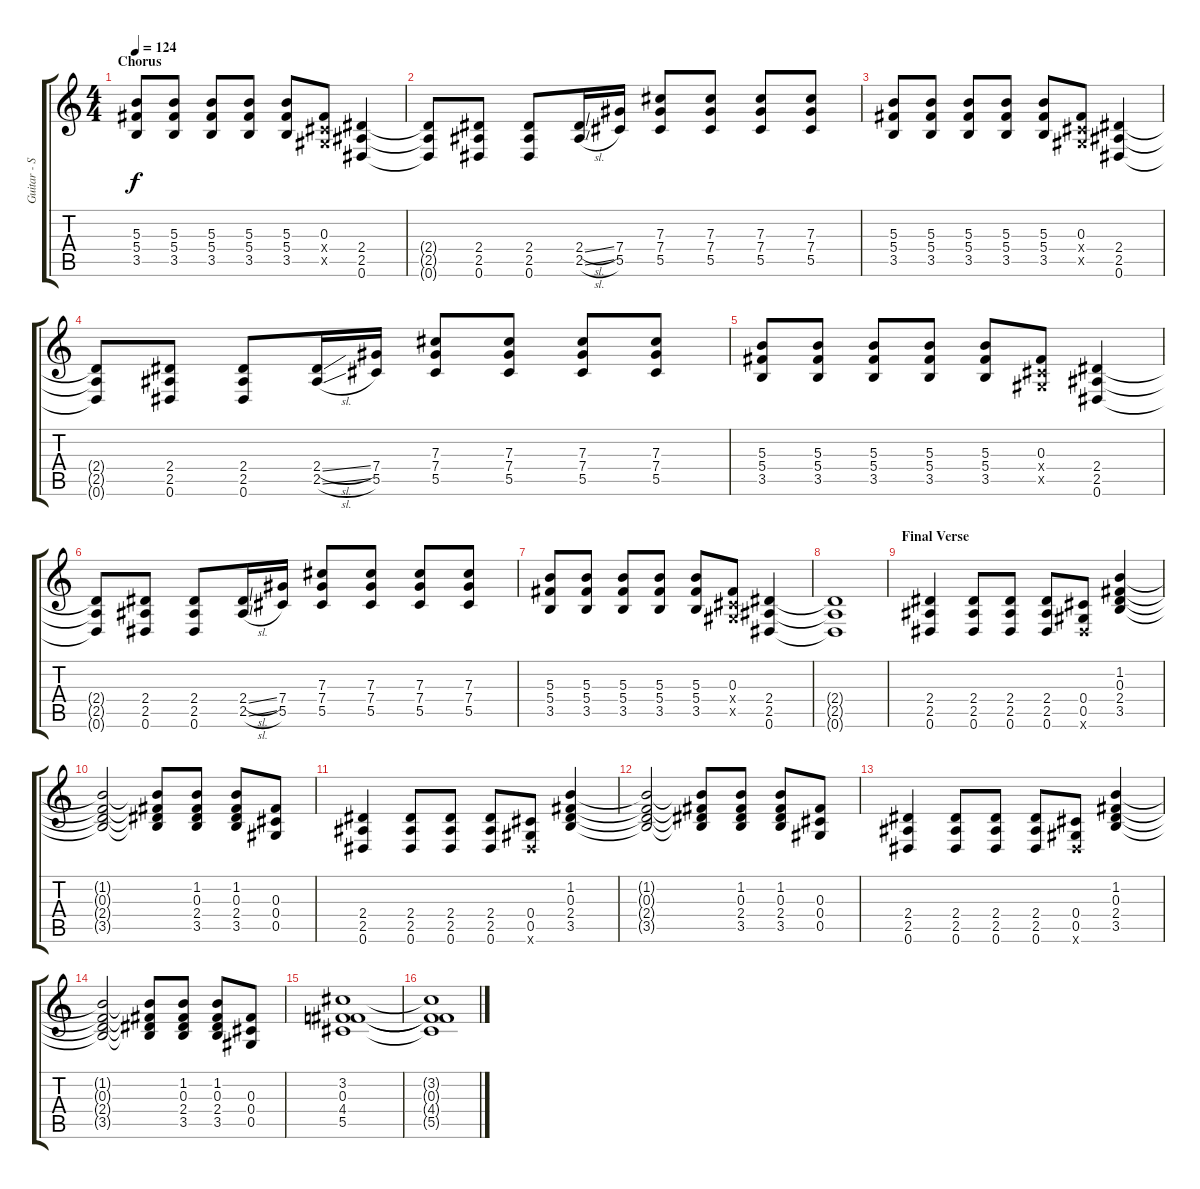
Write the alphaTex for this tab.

\track ("Guitar - Shaun Morgan" "Guitar - S") {instrument acousticguitarsteel}
\staff {score tabs}
\tuning (Eb4 Bb3 Gb3 Db3 Ab2 Eb2) {hide}
\ts (4 4)
\section ("" "Chorus")
\tempo 124
\clef g2
\ks c
(5.3 5.4 3.5).8{dy f} (5.3 5.4 3.5).8 (5.3 5.4 3.5).8 (5.3 5.4 3.5).8 (5.3 5.4 3.5).8 (0.3 0.4{x} 0.5{x}).8 (2.4 2.5 0.6).4 |
(2.4{t} 2.5{t} 0.6{t}).8 (2.4 2.5 0.6).8 (2.4 2.5 0.6).8 (2.4{sl} 2.5{sl}).16 (7.4 5.5).16 (7.3 7.4 5.5).8 (7.3 7.4 5.5).8 (7.3 7.4 5.5).8 (7.3 7.4 5.5).8 |
(5.3 5.4 3.5).8 (5.3 5.4 3.5).8 (5.3 5.4 3.5).8 (5.3 5.4 3.5).8 (5.3 5.4 3.5).8 (0.3 0.4{x} 0.5{x}).8 (2.4 2.5 0.6).4 |
(2.4{t} 2.5{t} 0.6{t}).8 (2.4 2.5 0.6).8 (2.4 2.5 0.6).8 (2.4{sl} 2.5{sl}).16 (7.4 5.5).16 (7.3 7.4 5.5).8 (7.3 7.4 5.5).8 (7.3 7.4 5.5).8 (7.3 7.4 5.5).8 |
(5.3 5.4 3.5).8 (5.3 5.4 3.5).8 (5.3 5.4 3.5).8 (5.3 5.4 3.5).8 (5.3 5.4 3.5).8 (0.3 0.4{x} 0.5{x}).8 (2.4 2.5 0.6).4 |
(2.4{t} 2.5{t} 0.6{t}).8 (2.4 2.5 0.6).8 (2.4 2.5 0.6).8 (2.4{sl} 2.5{sl}).16 (7.4 5.5).16 (7.3 7.4 5.5).8 (7.3 7.4 5.5).8 (7.3 7.4 5.5).8 (7.3 7.4 5.5).8 |
(5.3 5.4 3.5).8 (5.3 5.4 3.5).8 (5.3 5.4 3.5).8 (5.3 5.4 3.5).8 (5.3 5.4 3.5).8 (0.3 0.4{x} 0.5{x}).8 (2.4 2.5 0.6).4 |
(2.4{t} 2.5{t} 0.6{t}).1 |
\section ("" "Final Verse")
(2.4 2.5 0.6).4{instrument acousticguitarsteel} (2.4 2.5 0.6).8 (2.4 2.5 0.6).8 (2.4 2.5 0.6).8 (0.4 0.5 0.6{x}).8 (1.2 0.3 2.4 3.5).4 |
(1.2{t} 0.3{t} 2.4{t} 3.5{t}).2 (1.2{t} 0.3{t} 2.4{t} 3.5{t}).8 (1.2 0.3 2.4 3.5).8 (1.2 0.3 2.4 3.5).8 (0.3 0.4 0.5).8 |
(2.4 2.5 0.6).4 (2.4 2.5 0.6).8 (2.4 2.5 0.6).8 (2.4 2.5 0.6).8 (0.4 0.5 0.6{x}).8 (1.2 0.3 2.4 3.5).4 |
(1.2{t} 0.3{t} 2.4{t} 3.5{t}).2 (1.2{t} 0.3{t} 2.4{t} 3.5{t}).8 (1.2 0.3 2.4 3.5).8 (1.2 0.3 2.4 3.5).8 (0.3 0.4 0.5).8 |
(2.4 2.5 0.6).4 (2.4 2.5 0.6).8 (2.4 2.5 0.6).8 (2.4 2.5 0.6).8 (0.4 0.5 0.6{x}).8 (1.2 0.3 2.4 3.5).4 |
(1.2{t} 0.3{t} 2.4{t} 3.5{t}).2 (1.2{t} 0.3{t} 2.4{t} 3.5{t}).8 (1.2 0.3 2.4 3.5).8 (1.2 0.3 2.4 3.5).8 (0.3 0.4 0.5).8 |
(3.2 0.3 4.4 5.5).1 |
(3.2{t} 0.3{t} 4.4{t} 5.5{t}).1
